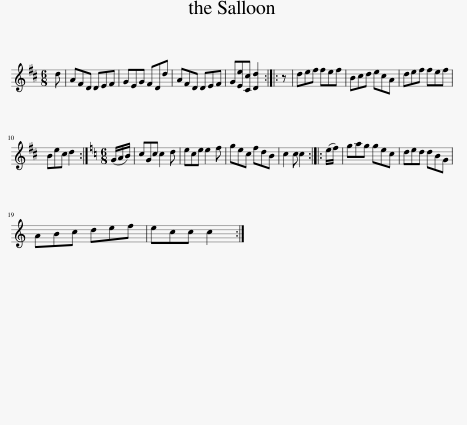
X:1
L:1/8
M:6/8
I:linebreak $
K:D
V:1 treble
V:1
 d | AFD DEF | GEG FDd | AFD DEF | G[Ee][Cc] [Dd]2 :: %5
 z | def fef | Bcd ecA | def fef |$ Bec d2 :| %10
[K:C][M:6/8] (G/A/B/) | cGc c2 d | ece e2 f | gec fdB | c2 c c2 :: %15
 (e/f/) | gag gec | ded dBG |$ ABc def | ecc c2 :| %20
